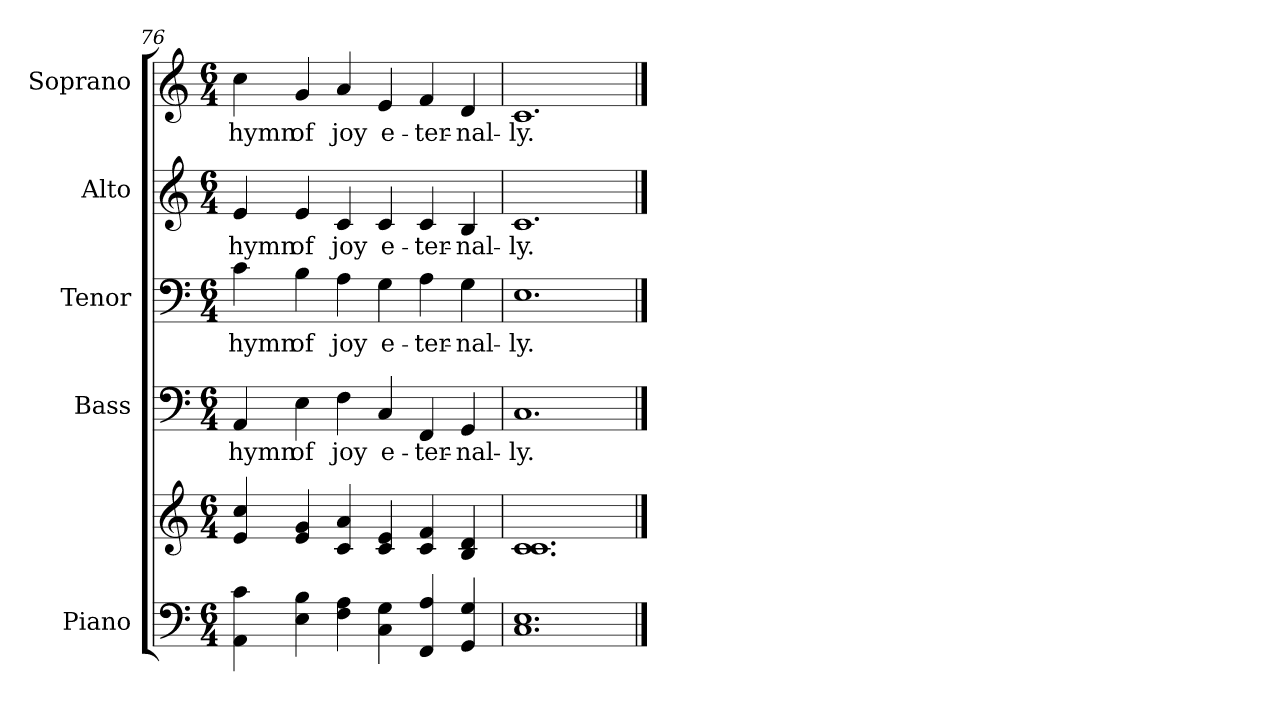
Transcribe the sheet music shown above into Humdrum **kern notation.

**kern	**kern	**kern	**text	**kern	**text	**kern	**text	**kern	**text
*part5	*part5	*part4	*part4	*part3	*part3	*part2	*part2	*part1	*part1
*staff6	*staff5	*staff4	*staff4	*staff3	*staff3	*staff2	*staff2	*staff1	*staff1
*I"Piano	*	*I"Bass	*	*I"Tenor	*	*I"Alto	*	*I"Soprano	*
*I'Pno.	*	*I'B.	*	*I'T.	*	*I'A.	*	*I'S.	*
*clefF4	*clefG2	*clefF4	*	*clefF4	*	*clefG2	*	*clefG2	*
*k[]	*k[]	*k[]	*	*k[]	*	*k[]	*	*k[]	*
*C:	*C:	*C:	*	*C:	*	*C:	*	*C:	*
*M6/4	*M6/4	*M6/4	*	*M6/4	*	*M6/4	*	*M6/4	*
=76	=76	=76	=76	=76	=76	=76	=76	=76	=76
!	!	!	!LO:LY:b:color=#000000	!	!	!	!	!	!
!	!	!	!	!	!LO:LY:b:color=#000000	!	!	!	!
!	!	!	!	!	!	!	!LO:LY:b:color=#000000	!	!
!	!	!	!	!	!	!	!	!	!LO:LY:b:color=#000000
4AAi\ 4ci	4ei/ 4cci	4AAi/	hymn	4ci\	hymn	4ei/	hymn	4cci\	hymn
!	!	!	!LO:LY:b:color=#000000	!	!	!	!	!	!
!	!	!	!	!	!LO:LY:b:color=#000000	!	!	!	!
!	!	!	!	!	!	!	!LO:LY:b:color=#000000	!	!
!	!	!	!	!	!	!	!	!	!LO:LY:b:color=#000000
4Ei\ 4Bi	4ei/ 4gi	4Ei\	of	4Bi\	of	4ei/	of	4gi/	of
!	!	!	!LO:LY:b:color=#000000	!	!	!	!	!	!
!	!	!	!	!	!LO:LY:b:color=#000000	!	!	!	!
!	!	!	!	!	!	!	!LO:LY:b:color=#000000	!	!
!	!	!	!	!	!	!	!	!	!LO:LY:b:color=#000000
4Fi\ 4Ai	4ci/ 4ai	4Fi\	joy	4Ai\	joy	4ci/	joy	4ai/	joy
!	!	!	!LO:LY:b:color=#000000	!	!	!	!	!	!
!	!	!	!	!	!LO:LY:b:color=#000000	!	!	!	!
!	!	!	!	!	!	!	!LO:LY:b:color=#000000	!	!
!	!	!	!	!	!	!	!	!	!LO:LY:b:color=#000000
4Ci\ 4Gi	4ci/ 4ei	4Ci/	e-	4Gi\	e-	4ci/	e-	4ei/	e-
!	!	!	!LO:LY:b:color=#000000	!	!	!	!	!	!
!	!	!	!	!	!LO:LY:b:color=#000000	!	!	!	!
!	!	!	!	!	!	!	!LO:LY:b:color=#000000	!	!
!	!	!	!	!	!	!	!	!	!LO:LY:b:color=#000000
4FFi/ 4Ai	4ci/ 4fi	4FFi/	-ter-	4Ai\	-ter-	4ci/	-ter-	4fi/	-ter-
!	!	!	!LO:LY:b:color=#000000	!	!	!	!	!	!
!	!	!	!	!	!LO:LY:b:color=#000000	!	!	!	!
!	!	!	!	!	!	!	!LO:LY:b:color=#000000	!	!
!	!	!	!	!	!	!	!	!	!LO:LY:b:color=#000000
4GGi/ 4Gi	4Bi/ 4di	4GGi/	-nal-	4Gi\	-nal-	4Bi/	-nal-	4di/	-nal-
!!LO:PB:g=z
=77	=77	=77	=77	=77	=77	=77	=77	=77	=77
!	!	!	!LO:LY:b:color=#000000	!	!	!	!	!	!
!	!	!	!	!	!LO:LY:b:color=#000000	!	!	!	!
!	!	!	!	!	!	!	!LO:LY:b:color=#000000	!	!
!	!	!	!	!	!	!	!	!	!LO:LY:b:color=#000000
1.Ci 1.Ei	1.ci 1.ci	1.Ci	-ly.	1.Ei	-ly.	1.ci	-ly.	1.ci	-ly.
==	==	==	==	==	==	==	==	==	==
*-	*-	*-	*-	*-	*-	*-	*-	*-	*-
